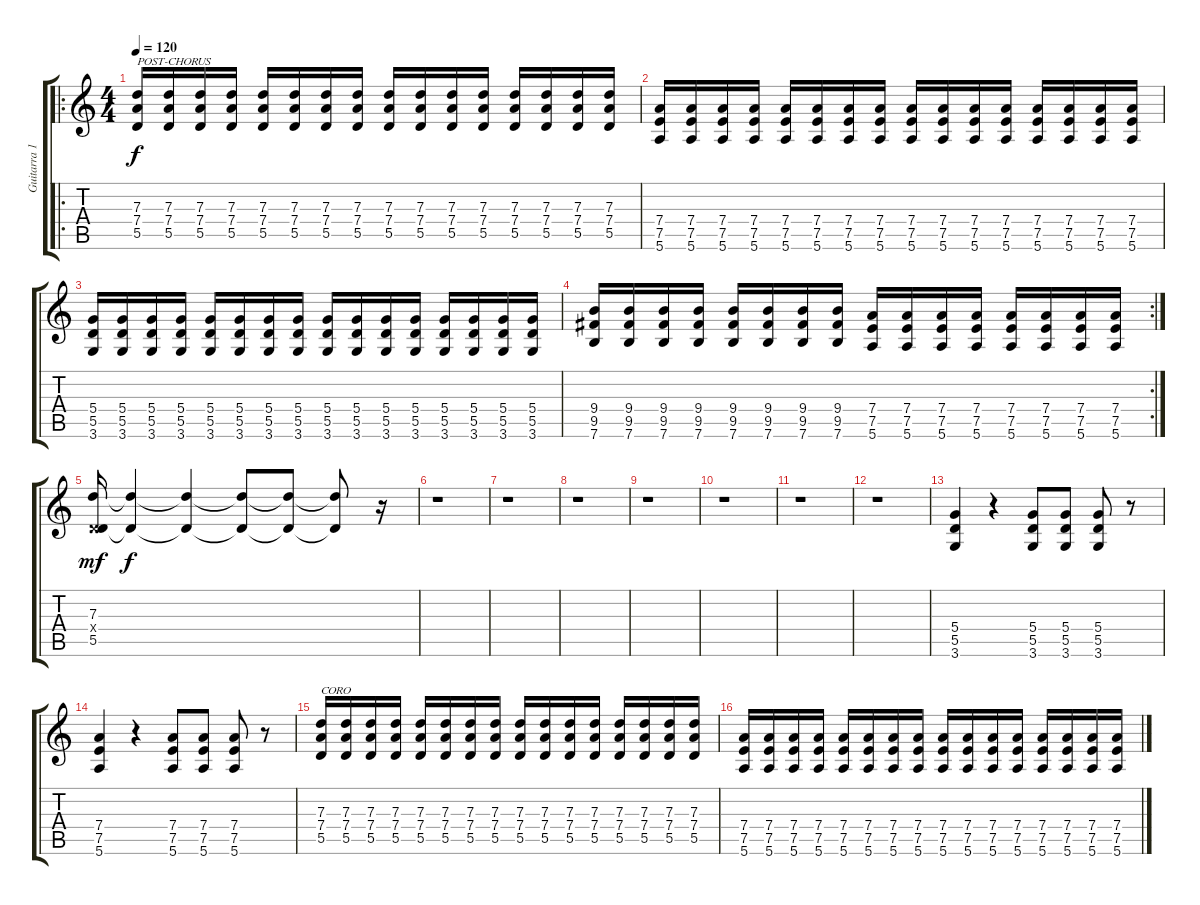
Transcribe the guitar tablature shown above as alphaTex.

\track ("Guitarra 1" "Guitarra 1") {instrument distortionguitar}
\staff {score tabs}
\tuning (E4 B3 G3 D3 A2 E2) {hide}
\ro
\ts (4 4)
\tempo 120
\clef g2
\ks c
(7.3 7.4 5.5).16{txt "POST-CHORUS" dy f} (7.3 7.4 5.5).16 (7.3 7.4 5.5).16 (7.3 7.4 5.5).16 (7.3 7.4 5.5).16 (7.3 7.4 5.5).16 (7.3 7.4 5.5).16 (7.3 7.4 5.5).16 (7.3 7.4 5.5).16 (7.3 7.4 5.5).16 (7.3 7.4 5.5).16 (7.3 7.4 5.5).16 (7.3 7.4 5.5).16 (7.3 7.4 5.5).16 (7.3 7.4 5.5).16 (7.3 7.4 5.5).16 |
(7.4 7.5 5.6).16 (7.4 7.5 5.6).16 (7.4 7.5 5.6).16 (7.4 7.5 5.6).16 (7.4 7.5 5.6).16 (7.4 7.5 5.6).16 (7.4 7.5 5.6).16 (7.4 7.5 5.6).16 (7.4 7.5 5.6).16 (7.4 7.5 5.6).16 (7.4 7.5 5.6).16 (7.4 7.5 5.6).16 (7.4 7.5 5.6).16 (7.4 7.5 5.6).16 (7.4 7.5 5.6).16 (7.4 7.5 5.6).16 |
(5.4 5.5 3.6).16 (5.4 5.5 3.6).16 (5.4 5.5 3.6).16 (5.4 5.5 3.6).16 (5.4 5.5 3.6).16 (5.4 5.5 3.6).16 (5.4 5.5 3.6).16 (5.4 5.5 3.6).16 (5.4 5.5 3.6).16 (5.4 5.5 3.6).16 (5.4 5.5 3.6).16 (5.4 5.5 3.6).16 (5.4 5.5 3.6).16 (5.4 5.5 3.6).16 (5.4 5.5 3.6).16 (5.4 5.5 3.6).16 |
\rc 2
(9.4 9.5 7.6).16 (9.4 9.5 7.6).16 (9.4 9.5 7.6).16 (9.4 9.5 7.6).16 (9.4 9.5 7.6).16 (9.4 9.5 7.6).16 (9.4 9.5 7.6).16 (9.4 9.5 7.6).16 (7.4 7.5 5.6).16 (7.4 7.5 5.6).16 (7.4 7.5 5.6).16 (7.4 7.5 5.6).16 (7.4 7.5 5.6).16 (7.4 7.5 5.6).16 (7.4 7.5 5.6).16 (7.4 7.5 5.6).16 |
(7.3 0.4{x} 5.5).16{dy mf} (7.3{t} 5.5{t}).4{dy f} (7.3{t} 5.5{t}).4 (7.3{t} 5.5{t}).8 (7.3{t} 5.5{t}).8 (7.3{t} 5.5{t}).8 r.16 |
r.1 |
r.1 |
r.1 |
r.1 |
r.1 |
r.1 |
r.1 |
(5.4 5.5 3.6).4 r.4 (5.4 5.5 3.6).8 (5.4 5.5 3.6).8 (5.4 5.5 3.6).8 r.8 |
(7.4 7.5 5.6).4 r.4 (7.4 7.5 5.6).8 (7.4 7.5 5.6).8 (7.4 7.5 5.6).8 r.8 |
(7.3 7.4 5.5).16{txt "CORO"} (7.3 7.4 5.5).16 (7.3 7.4 5.5).16 (7.3 7.4 5.5).16 (7.3 7.4 5.5).16 (7.3 7.4 5.5).16 (7.3 7.4 5.5).16 (7.3 7.4 5.5).16 (7.3 7.4 5.5).16 (7.3 7.4 5.5).16 (7.3 7.4 5.5).16 (7.3 7.4 5.5).16 (7.3 7.4 5.5).16 (7.3 7.4 5.5).16 (7.3 7.4 5.5).16 (7.3 7.4 5.5).16 |
(7.4 7.5 5.6).16 (7.4 7.5 5.6).16 (7.4 7.5 5.6).16 (7.4 7.5 5.6).16 (7.4 7.5 5.6).16 (7.4 7.5 5.6).16 (7.4 7.5 5.6).16 (7.4 7.5 5.6).16 (7.4 7.5 5.6).16 (7.4 7.5 5.6).16 (7.4 7.5 5.6).16 (7.4 7.5 5.6).16 (7.4 7.5 5.6).16 (7.4 7.5 5.6).16 (7.4 7.5 5.6).16 (7.4 7.5 5.6).16
